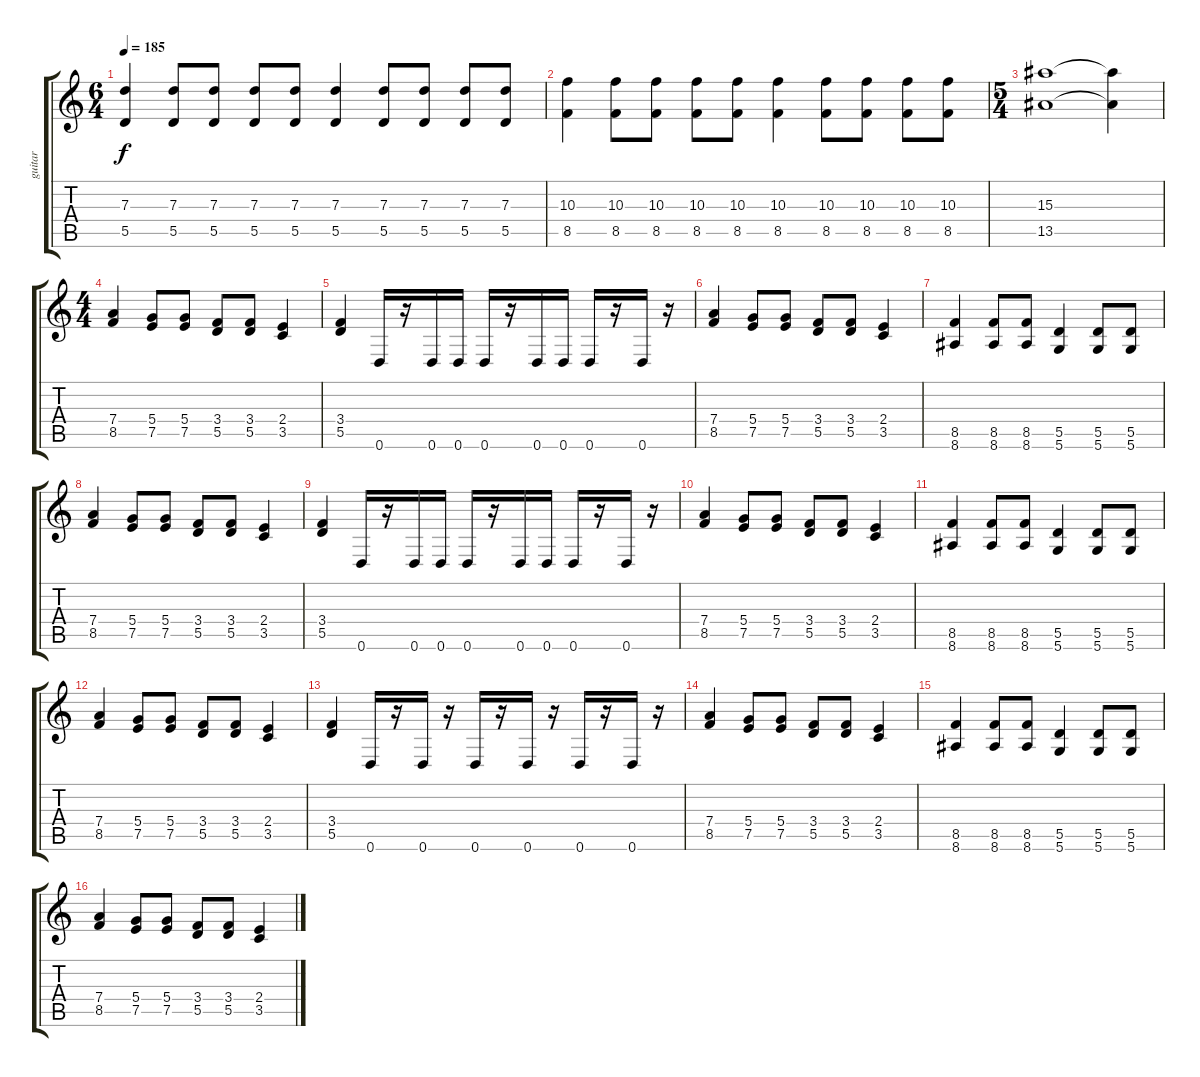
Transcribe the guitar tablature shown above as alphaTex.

\track ("guitar" "guitar") {instrument distortionguitar}
\staff {score tabs}
\tuning (E4 B3 G3 D3 A2 D2) {hide}
\ts (6 4)
\tempo 185
\clef g2
\ks c
(7.3 5.5).4{dy f} (7.3 5.5).8 (7.3 5.5).8 (7.3 5.5).8 (7.3 5.5).8 (7.3 5.5).4 (7.3 5.5).8 (7.3 5.5).8 (7.3 5.5).8 (7.3 5.5).8 |
(10.3 8.5).4 (10.3 8.5).8 (10.3 8.5).8 (10.3 8.5).8 (10.3 8.5).8 (10.3 8.5).4 (10.3 8.5).8 (10.3 8.5).8 (10.3 8.5).8 (10.3 8.5).8 |
\ts (5 4)
(15.3 13.5).1 (15.3{t} 13.5{t}).4 |
\ts (4 4)
(7.4 8.5).4{instrument distortionguitar} (5.4 7.5).8 (5.4 7.5).8 (3.4 5.5).8 (3.4 5.5).8 (2.4 3.5).4 |
(3.4 5.5).4 0.6.16 r.16 0.6.16 0.6.16 0.6.16 r.16 0.6.16 0.6.16 0.6.16 r.16 0.6.16 r.16 |
(7.4 8.5).4 (5.4 7.5).8 (5.4 7.5).8 (3.4 5.5).8 (3.4 5.5).8 (2.4 3.5).4 |
(8.5 8.6).4 (8.5 8.6).8 (8.5 8.6).8 (5.5 5.6).4 (5.5 5.6).8 (5.5 5.6).8 |
(7.4 8.5).4 (5.4 7.5).8 (5.4 7.5).8 (3.4 5.5).8 (3.4 5.5).8 (2.4 3.5).4 |
(3.4 5.5).4 0.6.16 r.16 0.6.16 0.6.16 0.6.16 r.16 0.6.16 0.6.16 0.6.16 r.16 0.6.16 r.16 |
(7.4 8.5).4 (5.4 7.5).8 (5.4 7.5).8 (3.4 5.5).8 (3.4 5.5).8 (2.4 3.5).4 |
(8.5 8.6).4 (8.5 8.6).8 (8.5 8.6).8 (5.5 5.6).4 (5.5 5.6).8 (5.5 5.6).8 |
(7.4 8.5).4 (5.4 7.5).8 (5.4 7.5).8 (3.4 5.5).8 (3.4 5.5).8 (2.4 3.5).4 |
(3.4 5.5).4 0.6.16 r.16 0.6.16 r.16 0.6.16 r.16 0.6.16 r.16 0.6.16 r.16 0.6.16 r.16 |
(7.4 8.5).4 (5.4 7.5).8 (5.4 7.5).8 (3.4 5.5).8 (3.4 5.5).8 (2.4 3.5).4 |
(8.5 8.6).4 (8.5 8.6).8 (8.5 8.6).8 (5.5 5.6).4 (5.5 5.6).8 (5.5 5.6).8 |
(7.4 8.5).4 (5.4 7.5).8 (5.4 7.5).8 (3.4 5.5).8 (3.4 5.5).8 (2.4 3.5).4
